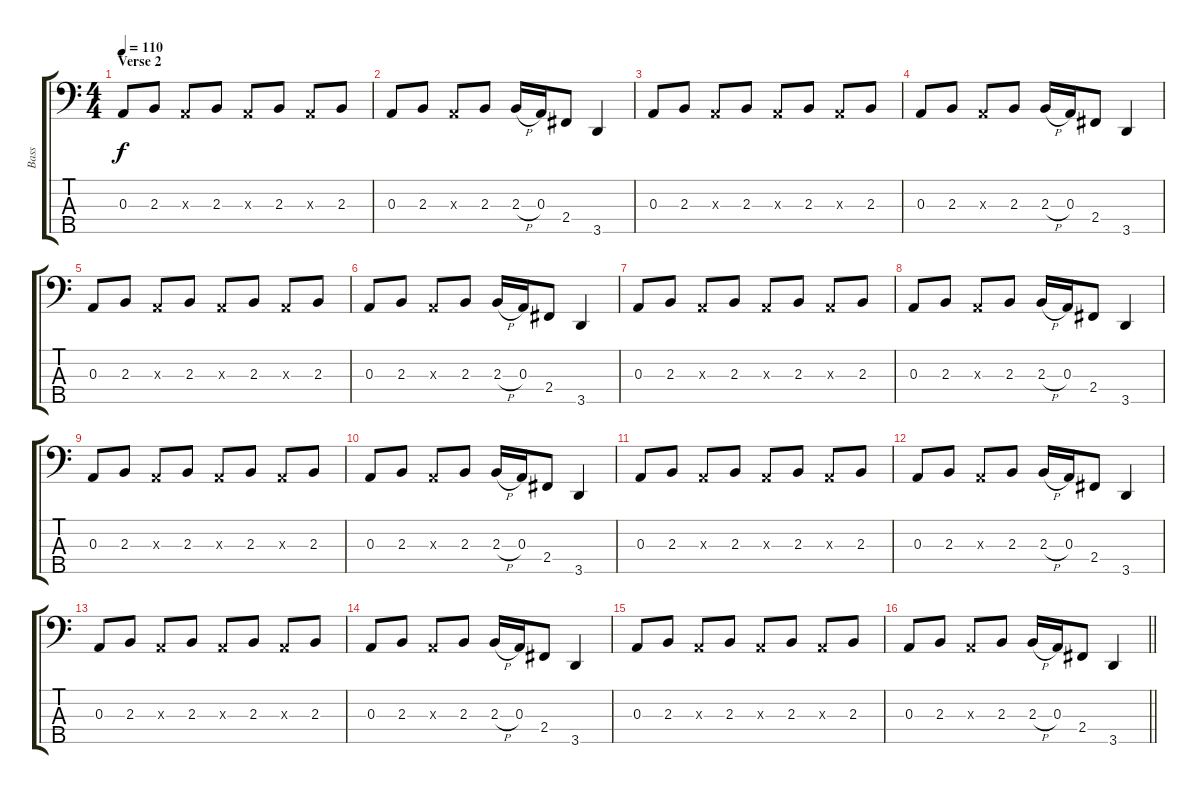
\track ("Bass" "Bass") {instrument electricbassfinger}
\staff {score tabs}
\tuning (G2 D2 A1 E1 B0) {hide}
\ts (4 4)
\section ("" "Verse 2")
\tempo 110
\clef f4
\ks c
0.3.8{dy f} 2.3.8 0.3{x}.8 2.3.8 0.3{x}.8 2.3.8 0.3{x}.8 2.3.8 |
0.3.8 2.3.8 0.3{x}.8 2.3.8 2.3{h}.16 0.3.16 2.4.8 3.5.4 |
0.3.8 2.3.8 0.3{x}.8 2.3.8 0.3{x}.8 2.3.8 0.3{x}.8 2.3.8 |
0.3.8 2.3.8 0.3{x}.8 2.3.8 2.3{h}.16 0.3.16 2.4.8 3.5.4 |
0.3.8 2.3.8 0.3{x}.8 2.3.8 0.3{x}.8 2.3.8 0.3{x}.8 2.3.8 |
0.3.8 2.3.8 0.3{x}.8 2.3.8 2.3{h}.16 0.3.16 2.4.8 3.5.4 |
0.3.8 2.3.8 0.3{x}.8 2.3.8 0.3{x}.8 2.3.8 0.3{x}.8 2.3.8 |
0.3.8 2.3.8 0.3{x}.8 2.3.8 2.3{h}.16 0.3.16 2.4.8 3.5.4 |
0.3.8 2.3.8 0.3{x}.8 2.3.8 0.3{x}.8 2.3.8 0.3{x}.8 2.3.8 |
0.3.8 2.3.8 0.3{x}.8 2.3.8 2.3{h}.16 0.3.16 2.4.8 3.5.4 |
0.3.8 2.3.8 0.3{x}.8 2.3.8 0.3{x}.8 2.3.8 0.3{x}.8 2.3.8 |
0.3.8 2.3.8 0.3{x}.8 2.3.8 2.3{h}.16 0.3.16 2.4.8 3.5.4 |
0.3.8 2.3.8 0.3{x}.8 2.3.8 0.3{x}.8 2.3.8 0.3{x}.8 2.3.8 |
0.3.8 2.3.8 0.3{x}.8 2.3.8 2.3{h}.16 0.3.16 2.4.8 3.5.4 |
0.3.8 2.3.8 0.3{x}.8 2.3.8 0.3{x}.8 2.3.8 0.3{x}.8 2.3.8 |
\barLineRight lightlight
0.3.8 2.3.8 0.3{x}.8 2.3.8 2.3{h}.16 0.3.16 2.4.8 3.5.4
